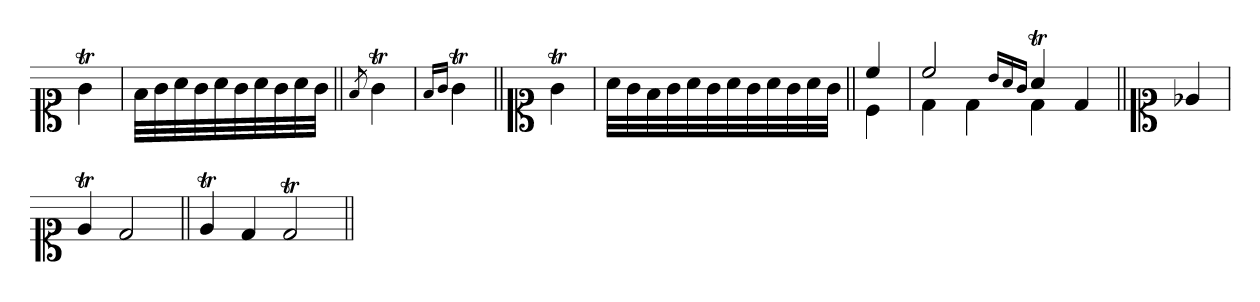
**kern
*part1
*staff1
*clefC1
=
4gT
=
32fLLL
32g
32a
32g
32a
32g
32a
32g
32a
32gJJJ
=||
8qf
4gT
=
16qfLL
16qgJJ
4gT
=||
*clefC1
4gT
=
32aLLL
32g
32f
32g
32a
32g
32a
32g
32a
32g
32a
32gJJJ
=||
*^
4cc	4c
=	=
2cc	4d
.	4d
16qbLL	.
16qa	.
16qgJJ	.
4aT	4d
4ryy	4d
*v	*v
=||
*clefC1
*^
!LO:TX:i:t=ad&colon;	!
*v	*v
4e-X
=
4et
2d
=||
4et
4d
2dT
=||
*-
